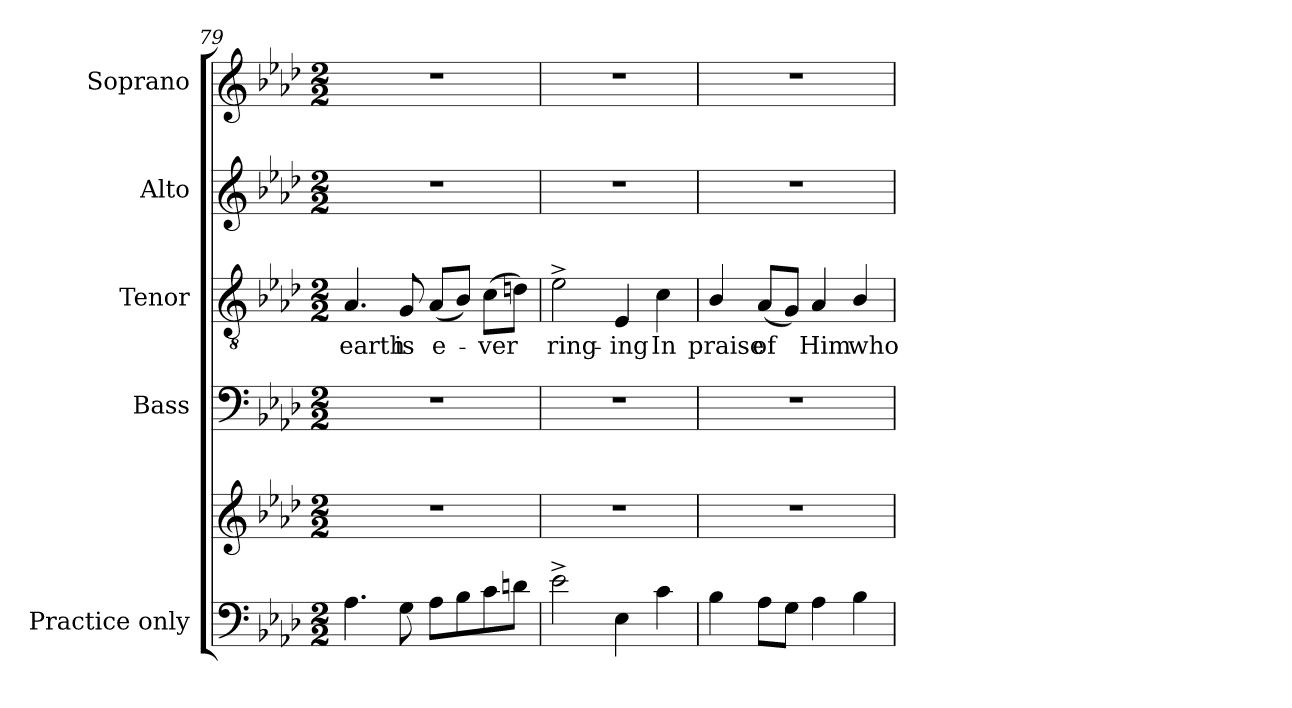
**kern	**kern	**kern	**kern	**text	**kern	**kern
*part5	*part5	*part4	*part3	*part3	*part2	*part1
*staff6	*staff5	*staff4	*staff3	*staff3	*staff2	*staff1
*I"Practice only	*	*I"Bass	*I"Tenor	*	*I"Alto	*I"Soprano
*	*	*I'B	*I'T	*	*I'A	*I'S
*clefF4	*clefG2	*clefF4	*clefGv2	*	*clefG2	*clefG2
*k[b-e-a-d-]	*k[b-e-a-d-]	*k[b-e-a-d-]	*k[b-e-a-d-]	*	*k[b-e-a-d-]	*k[b-e-a-d-]
*A-:	*A-:	*A-:	*A-:	*	*A-:	*A-:
*M2/2	*M2/2	*M2/2	*M2/2	*	*M2/2	*M2/2
=79	=79	=79	=79	=79	=79	=79
!	!	!	!	!LO:LY:b	!	!
4.A-	1r	1r	4.A-	earth	1r	1r
!	!	!	!	!LO:LY:b	!	!
8G	.	.	8G	is	.	.
!	!	!	!	!LO:LY:b	!	!
8A-L	.	.	(<8A-L	e-	.	.
8B-	.	.	8B-J)	.	.	.
!	!	!	!	!LO:LY:b	!	!
8c	.	.	(>8cL	ver	.	.
8dnJ	.	.	8dnJ)	.	.	.
=80	=80	=80	=80	=80	=80	=80
!	!	!	!	!LO:LY:b	!	!
2e-^	1r	1r	2e-^	ring-	1r	1r
!	!	!	!	!LO:LY:b	!	!
4E-	.	.	4E-	-ing	.	.
!	!	!	!	!LO:LY:b	!	!
4c	.	.	4c	In	.	.
=81	=81	=81	=81	=81	=81	=81
!	!	!	!	!LO:LY:b	!	!
4B-	1r	1r	4B-/	praise	1r	1r
!	!	!	!	!LO:LY:b	!	!
8A-L	.	.	(<8A-L	of	.	.
8GJ	.	.	8GJ)	.	.	.
!	!	!	!	!LO:LY:b	!	!
4A-	.	.	4A-	Him	.	.
!	!	!	!	!LO:LY:b	!	!
4B-	.	.	4B-/	who	.	.
=	=	=	=	=	=	=
*-	*-	*-	*-	*-	*-	*-
